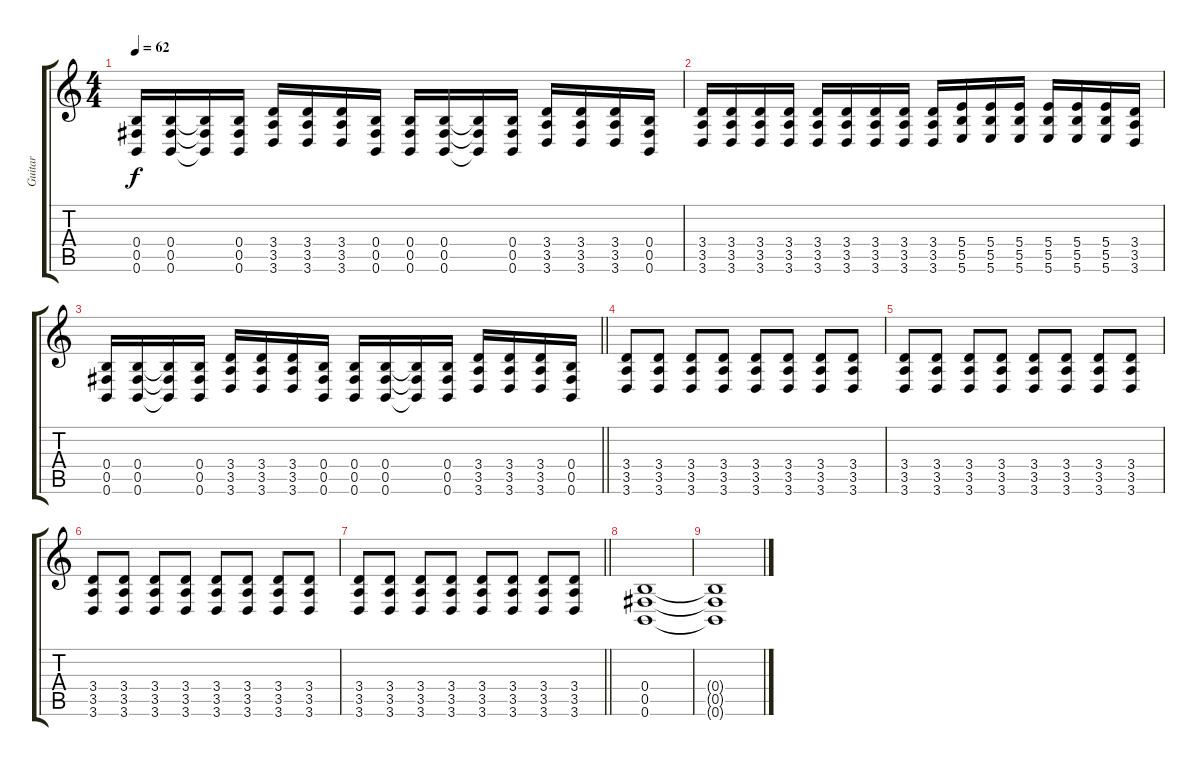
\track ("Guitar" "Guitar") {instrument overdrivenguitar}
\staff {score tabs}
\tuning (Db4 Ab3 E3 B2 Gb2 B1) {hide}
\ts (4 4)
\tempo 62
\clef g2
\ks c
(0.4 0.5 0.6).16{dy f} (0.4 0.5 0.6).16 (0.4{t} 0.5{t} 0.6{t}).16 (0.4 0.5 0.6).16 (3.4 3.5 3.6).16 (3.4 3.5 3.6).16 (3.4 3.5 3.6).16 (0.4 0.5 0.6).16 (0.4 0.5 0.6).16 (0.4 0.5 0.6).16 (0.4{t} 0.5{t} 0.6{t}).16 (0.4 0.5 0.6).16 (3.4 3.5 3.6).16 (3.4 3.5 3.6).16 (3.4 3.5 3.6).16 (0.4 0.5 0.6).16 |
(3.4 3.5 3.6).16 (3.4 3.5 3.6).16 (3.4 3.5 3.6).16 (3.4 3.5 3.6).16 (3.4 3.5 3.6).16 (3.4 3.5 3.6).16 (3.4 3.5 3.6).16 (3.4 3.5 3.6).16 (3.4 3.5 3.6).16 (5.4 5.5 5.6).16 (5.4 5.5 5.6).16 (5.4 5.5 5.6).16 (5.4 5.5 5.6).16 (5.4 5.5 5.6).16 (5.4 5.5 5.6).16 (3.4 3.5 3.6).16 |
\barLineRight lightlight
(0.4 0.5 0.6).16 (0.4 0.5 0.6).16 (0.4{t} 0.5{t} 0.6{t}).16 (0.4 0.5 0.6).16 (3.4 3.5 3.6).16 (3.4 3.5 3.6).16 (3.4 3.5 3.6).16 (0.4 0.5 0.6).16 (0.4 0.5 0.6).16 (0.4 0.5 0.6).16 (0.4{t} 0.5{t} 0.6{t}).16 (0.4 0.5 0.6).16 (3.4 3.5 3.6).16 (3.4 3.5 3.6).16 (3.4 3.5 3.6).16 (0.4 0.5 0.6).16 |
\section ("" "")
(3.4 3.5 3.6).8 (3.4 3.5 3.6).8 (3.4 3.5 3.6).8 (3.4 3.5 3.6).8 (3.4 3.5 3.6).8 (3.4 3.5 3.6).8 (3.4 3.5 3.6).8 (3.4 3.5 3.6).8 |
(3.4 3.5 3.6).8 (3.4 3.5 3.6).8 (3.4 3.5 3.6).8 (3.4 3.5 3.6).8 (3.4 3.5 3.6).8 (3.4 3.5 3.6).8 (3.4 3.5 3.6).8 (3.4 3.5 3.6).8 |
(3.4 3.5 3.6).8 (3.4 3.5 3.6).8 (3.4 3.5 3.6).8 (3.4 3.5 3.6).8 (3.4 3.5 3.6).8 (3.4 3.5 3.6).8 (3.4 3.5 3.6).8 (3.4 3.5 3.6).8 |
\barLineRight lightlight
(3.4 3.5 3.6).8 (3.4 3.5 3.6).8 (3.4 3.5 3.6).8 (3.4 3.5 3.6).8 (3.4 3.5 3.6).8 (3.4 3.5 3.6).8 (3.4 3.5 3.6).8 (3.4 3.5 3.6).8 |
\section ("" "")
(0.4 0.5 0.6).1 |
(0.4{t} 0.5{t} 0.6{t}).1
